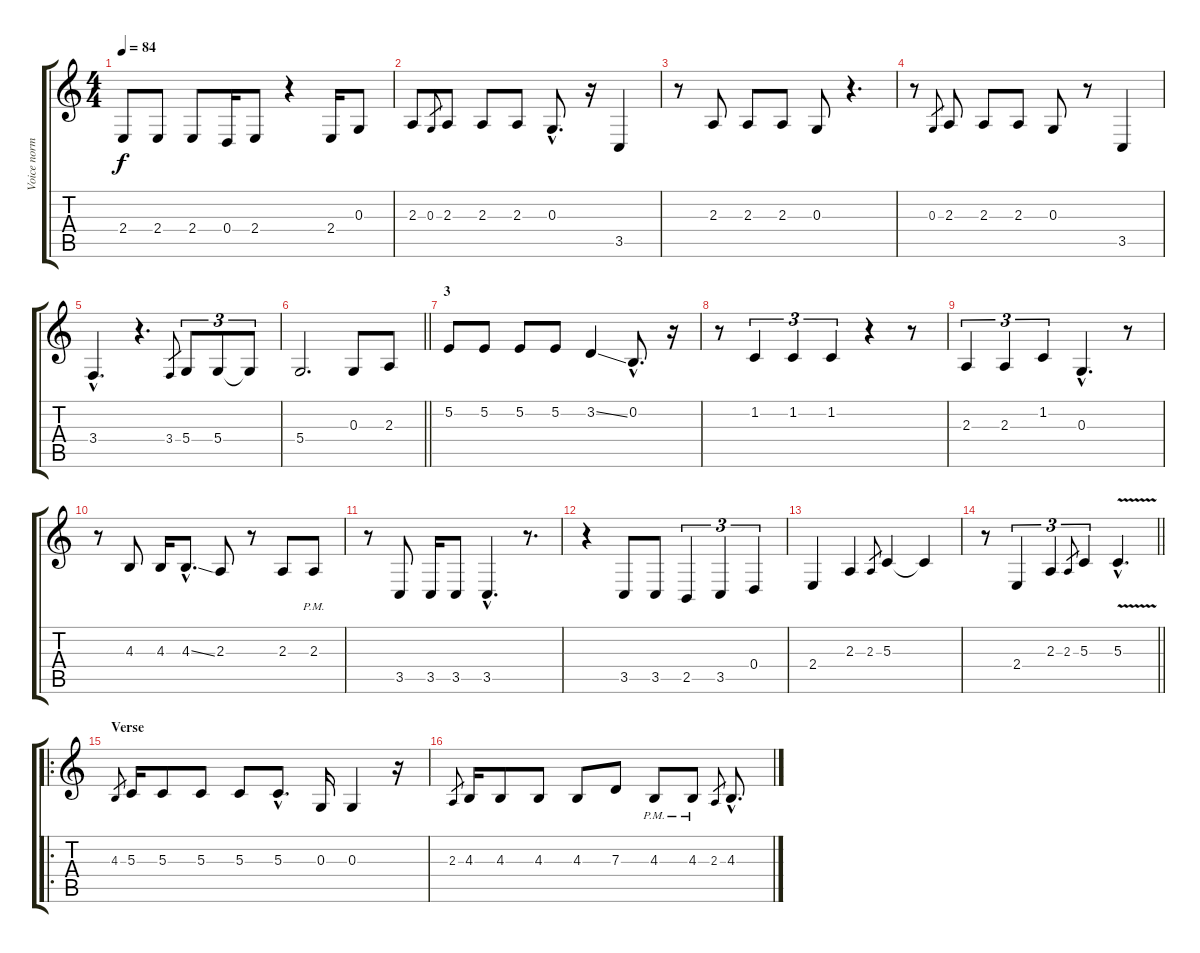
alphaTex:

\track ("Voice normal ( without capo)" "Voice norm") {instrument lead6voice}
\staff {score tabs}
\tuning (E4 B3 G3 D3 A2 E2) {hide}
\ts (4 4)
\tempo 84
\clef g2
\ks c
2.4.8{dy f} 2.4.8 2.4.8 0.4.16 2.4.8 r.4 2.4.16 0.3.8 |
2.3.8 0.3.8{gr} 2.3.8 2.3.8 2.3.8 0.3{hac}.8{d} r.16 3.5.4 |
r.8 2.3.8 2.3.8 2.3.8 0.3.8 r.4{d} |
r.8 0.3.8{gr} 2.3.8 2.3.8 2.3.8 0.3.8 r.8 3.5.4 |
3.4{hac}.4{d} r.4{d} 3.4.8{gr} 5.4.8{tu (3 2)} 5.4.8{tu (3 2)} 5.4{t}.8{tu (3 2)} |
\barLineRight lightlight
5.4.2{d} 0.3.8 2.3.8 |
\section ("" "3")
5.2.8 5.2.8 5.2.8 5.2.8 3.2{ss}.4 0.2{hac}.8{d} r.16 |
r.8 1.2.4{tu (3 2)} 1.2.4{tu (3 2)} 1.2.4{tu (3 2)} r.4 r.8 |
2.3.4{tu (3 2)} 2.3.4{tu (3 2)} 1.2.4{tu (3 2)} 0.3{hac}.4{d} r.8 |
r.8 4.3.8 4.3.16 4.3{ss hac}.8{d} 2.3.8 r.8 2.3.8 2.3{pm}.8 |
r.8 3.5.8 3.5.16 3.5.8 3.5{hac}.4{d} r.8{d} |
r.4 3.5.8 3.5.8 2.5.4{tu (3 2)} 3.5.4{tu (3 2)} 0.4.4{tu (3 2)} |
2.4.4 2.3.4 2.3.8{gr} 5.3.4 5.3{t}.4 |
\barLineRight lightlight
r.8 2.4.4{tu (3 2)} 2.3.4{tu (3 2)} 2.3.8{gr} 5.3.4{tu (3 2)} 5.3{v hac}.4{d} |
\ro
\section ("" "Verse")
4.3.8{gr} 5.3.16 5.3.8 5.3.8 5.3.8 5.3{hac}.8{d} 0.3.16 0.3.4 r.16 |
2.3.8{gr} 4.3.16 4.3.8 4.3.8 4.3.8 7.3.8 4.3{pm}.8 4.3{pm}.8 2.3.8{gr} 4.3{hac}.8{d}
